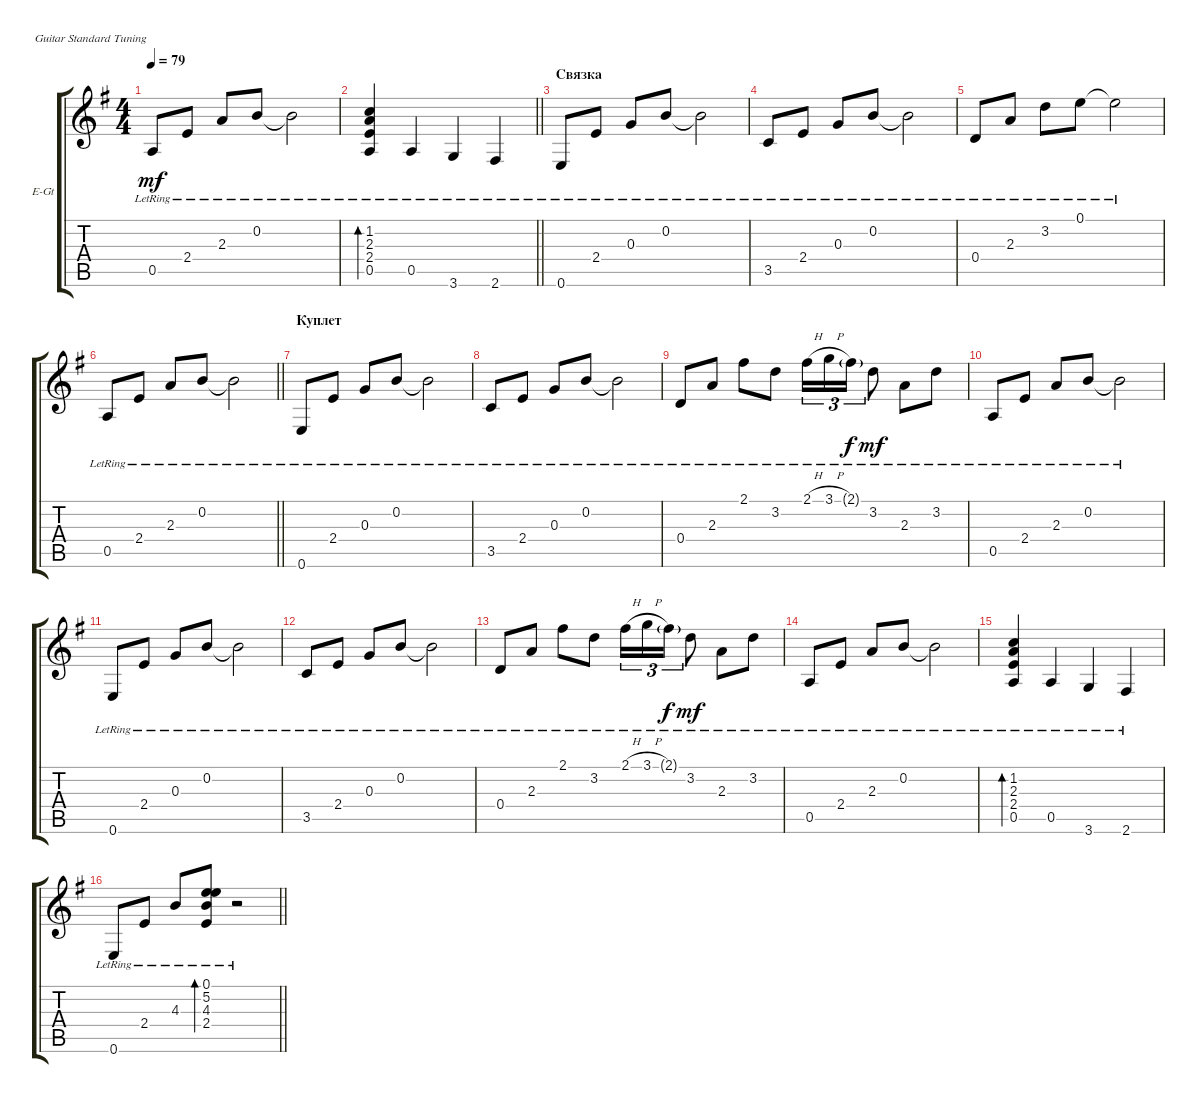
\bracketExtendMode groupsimilarinstruments
\firstSystemTrackNameOrientation horizontal
\otherSystemsTrackNameOrientation horizontal
\track ("Владимир Холстинин" "E-Gt") {instrument distortionguitar}
\staff {score tabs}
\tuning (E4 B3 G3 D3 A2 E2)
\ts (4 4)
\tempo 79
\clef g2
\ks eminor
0.5{lr}.8{dy mf} 2.4{lr}.8 2.3{lr}.8 0.2{lr}.8 0.2{lr t}.2 |
\barLineRight lightlight
(1.2{lr} 2.3{lr} 2.4{lr} 0.5{lr}).4{bd 120} 0.5{lr}.4 3.6{lr}.4 2.6{lr}.4 |
\section ("" "Связка")
0.6{lr}.8 2.4{lr}.8 0.3{lr}.8 0.2{lr}.8 0.2{lr t}.2 |
3.5{lr}.8 2.4{lr}.8 0.3{lr}.8 0.2{lr}.8 0.2{lr t}.2 |
0.4{lr}.8 2.3{lr}.8 3.2{lr}.8 0.1{lr}.8 0.1{lr t}.2 |
\barLineRight lightlight
0.5{lr}.8 2.4{lr}.8 2.3{lr}.8 0.2{lr}.8 0.2{lr t}.2 |
\section ("" "Куплет")
0.6{lr}.8 2.4{lr}.8 0.3{lr}.8 0.2{lr}.8 0.2{lr t}.2 |
3.5{lr}.8 2.4{lr}.8 0.3{lr}.8 0.2{lr}.8 0.2{lr t}.2 |
0.4{lr}.8 2.3{lr}.8 2.1{lr}.8 3.2{lr}.8 2.1{h lr}.16{tu (3 2)} 3.1{h lr}.16{tu (3 2)} 2.1{g lr}.16{tu (3 2) dy f} 3.2{lr}.8{dy mf} 2.3{lr}.8 3.2{lr}.8 |
0.5{lr}.8 2.4{lr}.8 2.3{lr}.8 0.2{lr}.8 0.2{lr t}.2 |
0.6{lr}.8 2.4{lr}.8 0.3{lr}.8 0.2{lr}.8 0.2{lr t}.2 |
3.5{lr}.8 2.4{lr}.8 0.3{lr}.8 0.2{lr}.8 0.2{lr t}.2 |
0.4{lr}.8 2.3{lr}.8 2.1{lr}.8 3.2{lr}.8 2.1{h lr}.16{tu (3 2)} 3.1{h lr}.16{tu (3 2)} 2.1{g lr}.16{tu (3 2) dy f} 3.2{lr}.8{dy mf} 2.3{lr}.8 3.2{lr}.8 |
0.5{lr}.8 2.4{lr}.8 2.3{lr}.8 0.2{lr}.8 0.2{lr t}.2 |
(1.2{lr} 2.3{lr} 2.4{lr} 0.5{lr}).4{bd 120} 0.5{lr}.4 3.6{lr}.4 2.6{lr}.4 |
\barLineRight lightlight
0.6{lr}.8 2.4{lr}.8 4.3{lr}.8 (0.1{lr} 5.2{lr} 4.3{lr} 2.4{lr}).8{bd 120} r.2
